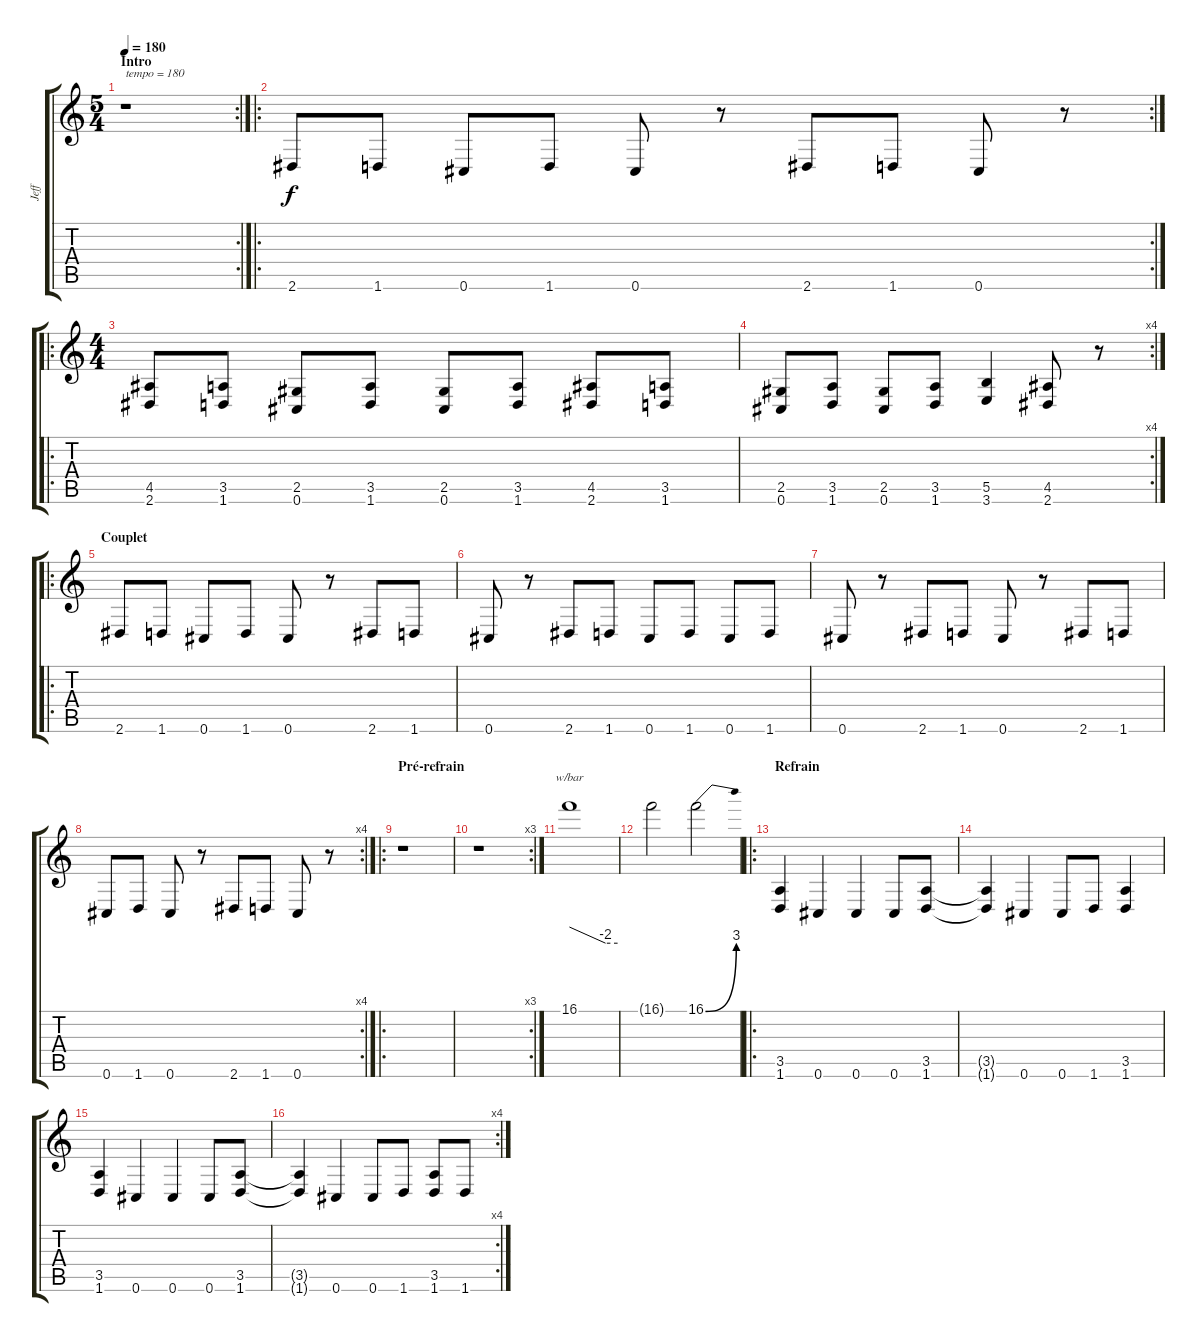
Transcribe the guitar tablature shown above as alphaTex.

\track ("Jeff" "Jeff") {instrument distortionguitar}
\staff {score tabs}
\tuning (Db4 Ab3 E3 B2 Gb2 Db2) {hide}
\rc 2
\ts (5 4)
\section ("" "Intro")
\tempo 180
\clef g2
\ks c
r.1{txt "tempo = 180" dy f instrument distortionguitar} |
\ro
\rc 2
2.6.8 1.6.8 0.6.8 1.6.8 0.6.8 r.8 2.6.8 1.6.8 0.6.8 r.8 |
\ro
\ts (4 4)
(4.5 2.6).8 (3.5 1.6).8 (2.5 0.6).8 (3.5 1.6).8 (2.5 0.6).8 (3.5 1.6).8 (4.5 2.6).8 (3.5 1.6).8 |
\rc 4
(2.5 0.6).8 (3.5 1.6).8 (2.5 0.6).8 (3.5 1.6).8 (5.5 3.6).4 (4.5 2.6).8 r.8 |
\ro
\section ("" "Couplet")
2.6.8 1.6.8 0.6.8 1.6.8 0.6.8 r.8 2.6.8 1.6.8 |
0.6.8 r.8 2.6.8 1.6.8 0.6.8 1.6.8 0.6.8 1.6.8 |
0.6.8 r.8 2.6.8 1.6.8 0.6.8 r.8 2.6.8 1.6.8 |
\rc 4
0.6.8 1.6.8 0.6.8 r.8 2.6.8 1.6.8 0.6.8 r.8 |
\ro
\section ("" "Pré-refrain")
r.1 |
\rc 3
r.1 |
16.1.1{tbe (custom default 0 0 45 -8 60 -8)} |
16.1{t}.2 16.1{be (bend 0 0 60 12)}.2 |
\ro
\section ("" "Refrain")
(3.5 1.6).4 0.6.4 0.6.4 0.6.8 (3.5 1.6).8 |
(3.5{t} 1.6{t}).4 0.6.4 0.6.8 1.6.8 (3.5 1.6).4 |
(3.5 1.6).4 0.6.4 0.6.4 0.6.8 (3.5 1.6).8 |
\rc 4
(3.5{t} 1.6{t}).4 0.6.4 0.6.8 1.6.8 (3.5 1.6).8 1.6.8
